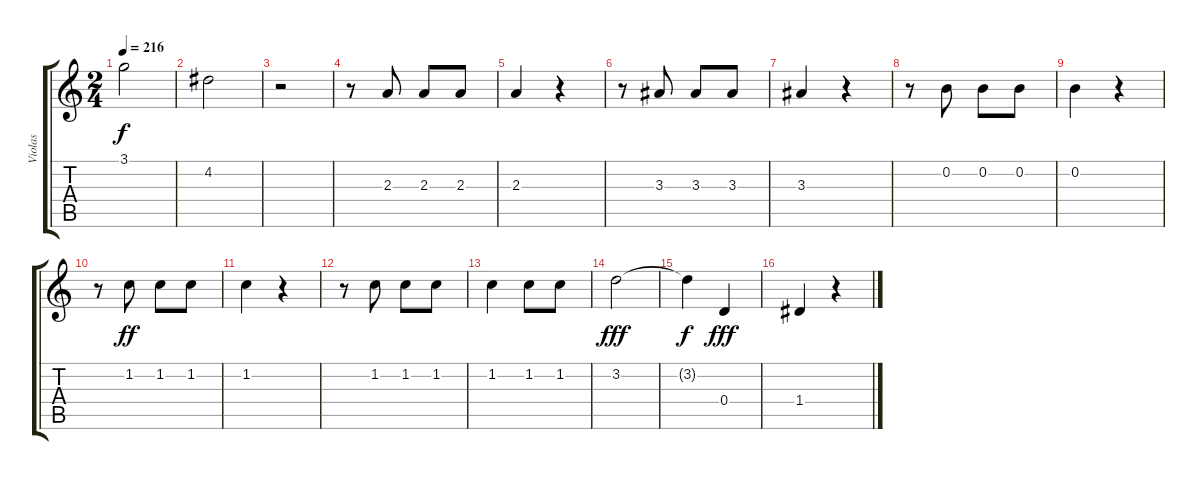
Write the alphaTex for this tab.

\track ("Violas" "Violas") {instrument contrabass}
\staff {score tabs}
\tuning (E4 B3 G3 D3 A2 E2) {hide}
\ts (2 4)
\tempo 216
\clef g2
\ks c
3.1.2{dy f} |
4.2.2 |
r.2 |
r.8 2.3.8 2.3.8 2.3.8 |
2.3.4 r.4 |
r.8 3.3.8 3.3.8 3.3.8 |
3.3.4 r.4 |
r.8 0.2.8 0.2.8 0.2.8 |
0.2.4 r.4 |
r.8 1.2.8{dy ff} 1.2.8 1.2.8 |
1.2.4 r.4 |
r.8 1.2.8 1.2.8 1.2.8 |
1.2.4 1.2.8 1.2.8 |
3.2.2{dy fff} |
3.2{t}.4{dy f} 0.4.4{dy fff} |
1.4.4 r.4
